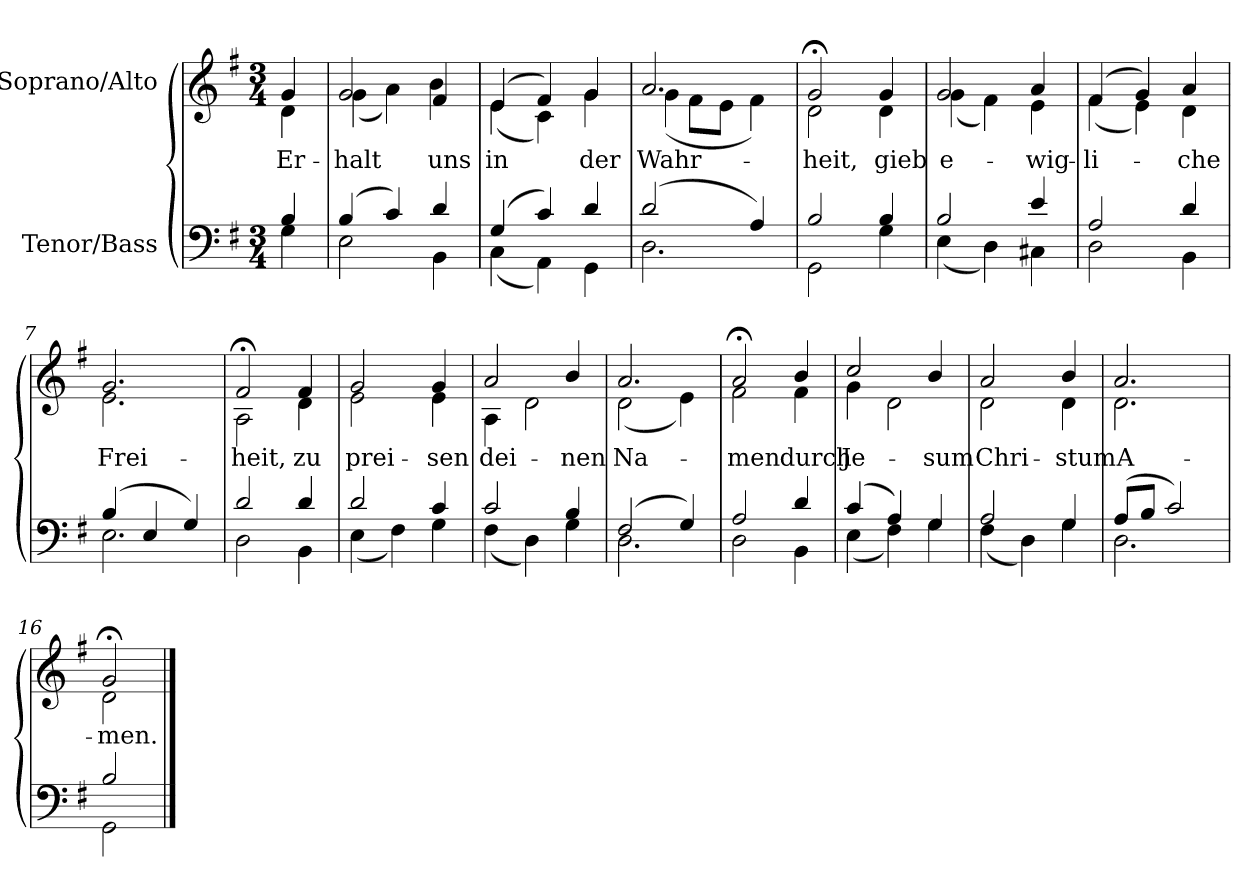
**kern	**kern	**text
*part2	*part1	*part1
*staff2	*staff1	*staff1
*I"Tenor/Bass	*I"Soprano/Alto	*
*clefF4	*clefG2	*
*k[f#]	*k[f#]	*
*M3/4	*M3/4	*
=	=	=
*^	*	*
!	!	!	!LO:LY:b
*	*	*^	*
4B/	4G\	4g/	4d\	Er-
=1	=1	=1	=1	=1
!	!	!	!	!LO:LY:b
(4B/	2E\	2g/	(4g\	-halt
4c/)	.	.	4a\)	.
!	!	!	!	!LO:LY:b
4d/	4BB\	4f#/	4b\	uns
=2	=2	=2	=2	=2
!	!	!	!	!LO:LY:b
(4G/	(4C\	(4e/	(4e\	in
4c/)	4AA\)	4f#/)	4c\)	.
!	!	!	!	!LO:LY:b
4d/	4GG\	4g/	4g\	der
=3	=3	=3	=3	=3
!	!	!	!	!LO:LY:b
(2d/	2.D\	2.a/	(4g\	Wahr-
.	.	.	8f#\L	.
.	.	.	8e\J	.
4A/)	.	.	4f#\)	.
=4	=4	=4	=4	=4
!	!	!	!	!LO:LY:b
2B/	2GG\	2g;</	2d\	-heit,
!	!	!	!	!LO:LY:b
4B/	4G\	4g/	4d\	gieb
=5	=5	=5	=5	=5
!	!	!	!	!LO:LY:b
2B/	(4E\	2g/	(4g\	e-
.	4D\)	.	4f#\)	.
!	!	!	!	!LO:LY:b
4e/	4C#X\	4a/	4e\	-wig-
=6	=6	=6	=6	=6
!	!	!	!	!LO:LY:b
2A/	2D\	(4f#/	(4f#\	-li-
.	.	4g/)	4e\)	.
!	!	!	!	!LO:LY:b
4d/	4BB\	4a/	4d\	-che
=7	=7	=7	=7	=7
!	!	!	!	!LO:LY:b
(4B/	2.E\	2.g/	2.e\	Frei-
4E/	.	.	.	.
4G/)	.	.	.	.
!!LO:LB:g=z	!!
=8	=8	=8	=8	=8
!	!	!	!	!LO:LY:b
2d/	2D\	2f#;</	2A\	-heit,
!	!	!	!	!LO:LY:b
4d/	4BB\	4f#/	4d\	zu
=9	=9	=9	=9	=9
!	!	!	!	!LO:LY:b
2d/	(4E\	2g/	2e\	prei-
.	4F#\)	.	.	.
!	!	!	!	!LO:LY:b
4c/	4G\	4g/	4e\	-sen
=10	=10	=10	=10	=10
!	!	!	!	!LO:LY:b
2c/	(4F#\	2a/	4A\	dei-
.	4D\)	.	2d\	.
!	!	!	!	!LO:LY:b
4B/	4G\	4b/	.	-nen
=11	=11	=11	=11	=11
!	!	!	!	!LO:LY:b
(2F#/	2.D\	2.a/	(2d\	Na-
4G/)	.	.	4e\)	.
=12	=12	=12	=12	=12
!	!	!	!	!LO:LY:b
2A/	2D\	2a;</	2f#\	-men
!	!	!	!	!LO:LY:b
4d/	4BB\	4b/	4f#\	durch
=13	=13	=13	=13	=13
!	!	!	!	!LO:LY:b
(4c/	(4E\	2cc/	4g\	Je-
4A/)	4F#\)	.	2d\	.
!	!	!	!	!LO:LY:b
4G/	4G\	4b/	.	-sum
=14	=14	=14	=14	=14
!	!	!	!	!LO:LY:b
2A/	(4F#\	2a/	2d\	Chri-
.	4D\)	.	.	.
!	!	!	!	!LO:LY:b
4G/	4G\	4b/	4d\	-stum
=15	=15	=15	=15	=15
!	!	!	!	!LO:LY:b
(8A/L	2.D\	2.a/	2.d\	A-
8B/J	.	.	.	.
2c/)	.	.	.	.
=16	=16	=16	=16	=16
!	!	!	!	!LO:LY:b
2B/	2GG\	2g;</	2d\	-men.
*v	*v	*	*	*
*	*v	*v	*
==	==	==
*-	*-	*-
